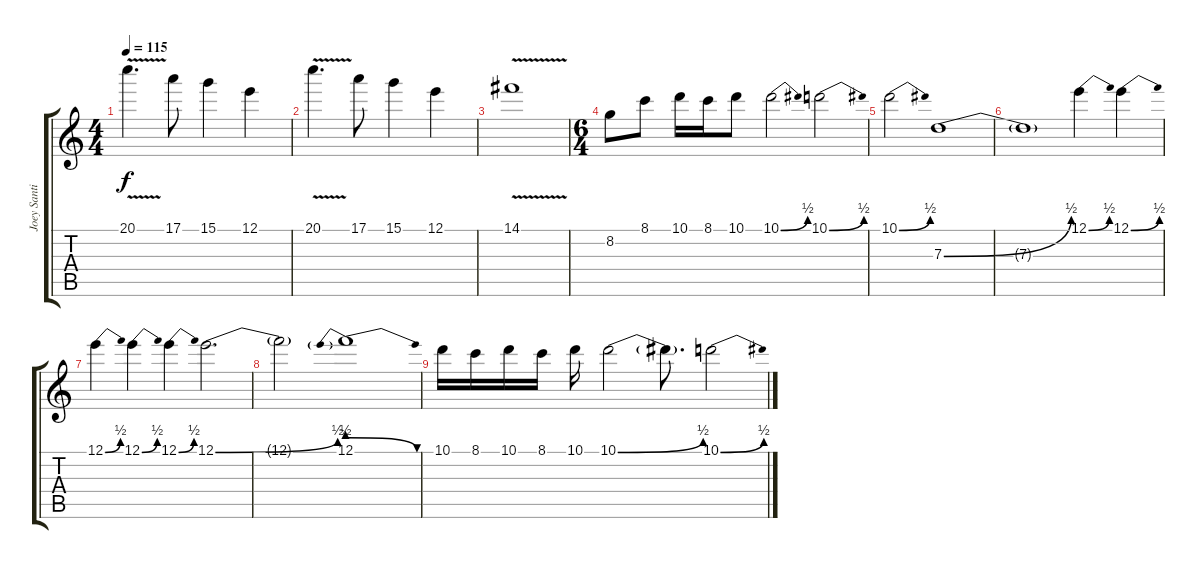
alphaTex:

\track ("Joey Santiago" "Joey Santi") {instrument overdrivenguitar}
\staff {score tabs}
\tuning (E4 B3 G3 D3 A2 E2) {hide}
\ts (4 4)
\tempo 115
\clef g2
\ks c
20.1{v}.4{d dy f} 17.1.8 15.1.4 12.1.4 |
20.1{v}.4{d} 17.1.8 15.1.4 12.1.4 |
14.1{v}.1 |
\ts (6 4)
8.2.8 8.1.8 10.1.16 8.1.16 10.1.8 10.1{be (bend 0 0 60 2)}.2 10.1{be (bend 0 0 60 2)}.2 |
10.1{be (bend 0 0 60 2)}.2 7.3{be (bend 0 0 60 2)}.1 |
7.3{t}.1 12.1{be (bend 0 0 60 2)}.4 12.1{be (bend 0 0 60 2)}.4 |
12.1{be (bend 0 0 60 2)}.4 12.1{be (bend 0 0 60 2)}.4 12.1{be (bend 0 0 60 2)}.4 12.1{be (bend 0 0 60 2)}.2{d} |
12.1{t}.2 12.1{be (prebendrelease 0 2 60 0)}.1 |
10.1.16 8.1.16 10.1.16 8.1.16 10.1.16 10.1{be (bend 0 0 60 2)}.2 10.1{t}.8{d} 10.1{be (bend 0 0 60 2)}.2
